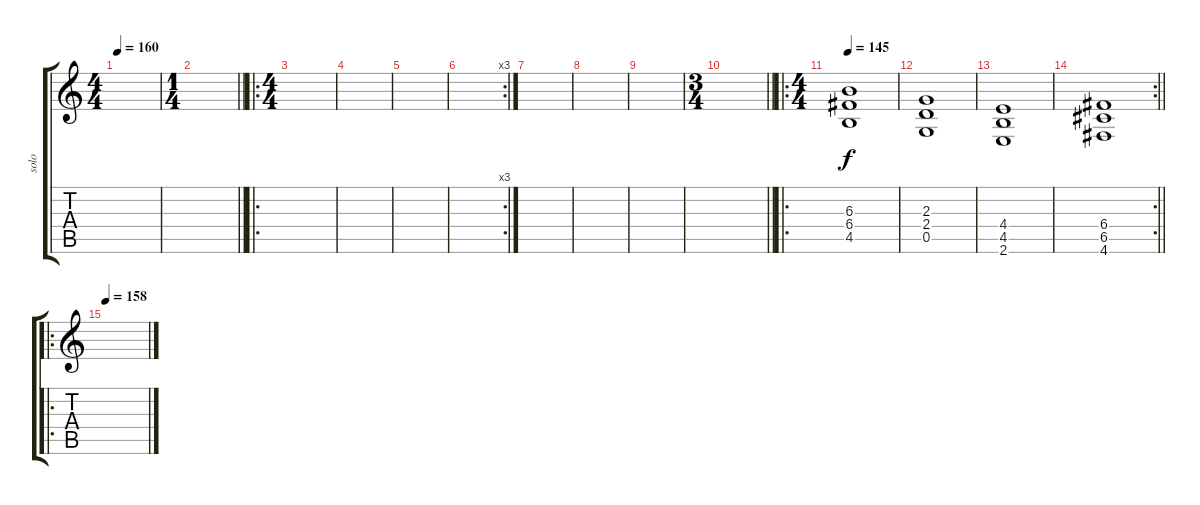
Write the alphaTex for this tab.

\track ("solo" "solo") {instrument distortionguitar}
\staff {score tabs}
\tuning (D4 A3 F3 C3 G2 D2) {hide}
\ts (4 4)
\tempo 160
\clef g2
\ks c
|
\ts (1 4)
\barLineRight lightlight
|
\ro
\ts (4 4)
\section ("" "")
|
|
|
\rc 3
|
|
|
|
\ts (3 4)
\barLineRight lightlight
|
\ro
\ts (4 4)
\section ("" "")
\tempo 145
(6.3 6.4 4.5).1 |
(2.3 2.4 0.5).1 |
(4.4 4.5 2.6).1 |
\rc 2
\barLineRight lightlight
(6.4 6.5 4.6).1 |
\ro
\section ("" "")
\tempo 158
